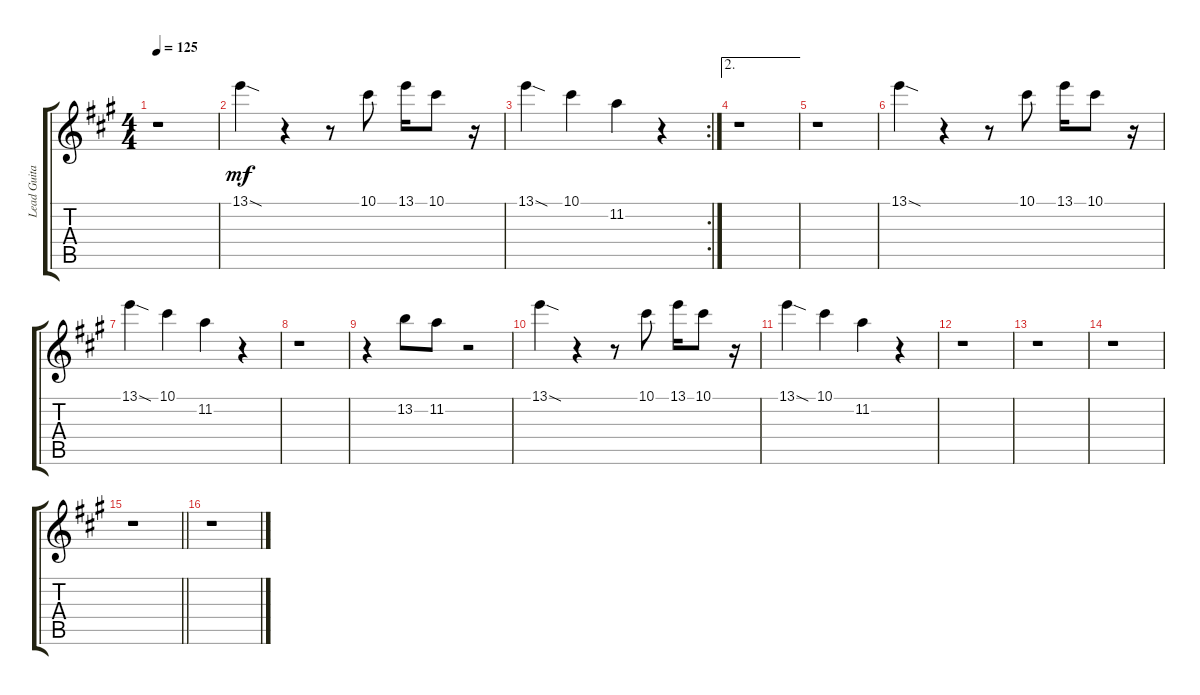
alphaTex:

\track ("Lead Guitar" "Lead Guita") {instrument overdrivenguitar}
\staff {score tabs}
\tuning (Eb4 Bb3 Gb3 Db3 Ab2 Eb2) {hide}
\ts (4 4)
\tempo 125
\clef g2
\ks a
r.1{dy mf} |
13.1{sod}.4 r.4 r.8 10.1.8 13.1.16 10.1.8 r.16 |
\rc 2
13.1{sod}.4 10.1.4 11.2.4 r.4 |
\ae 2
r.1 |
r.1 |
13.1{sod}.4 r.4 r.8 10.1.8 13.1.16 10.1.8 r.16 |
13.1{sod}.4 10.1.4 11.2.4 r.4 |
r.1 |
r.4 13.2.8 11.2.8 r.2 |
13.1{sod}.4 r.4 r.8 10.1.8 13.1.16 10.1.8 r.16 |
13.1{sod}.4 10.1.4 11.2.4 r.4 |
r.1 |
r.1 |
r.1 |
\barLineRight lightlight
r.1 |
r.1
